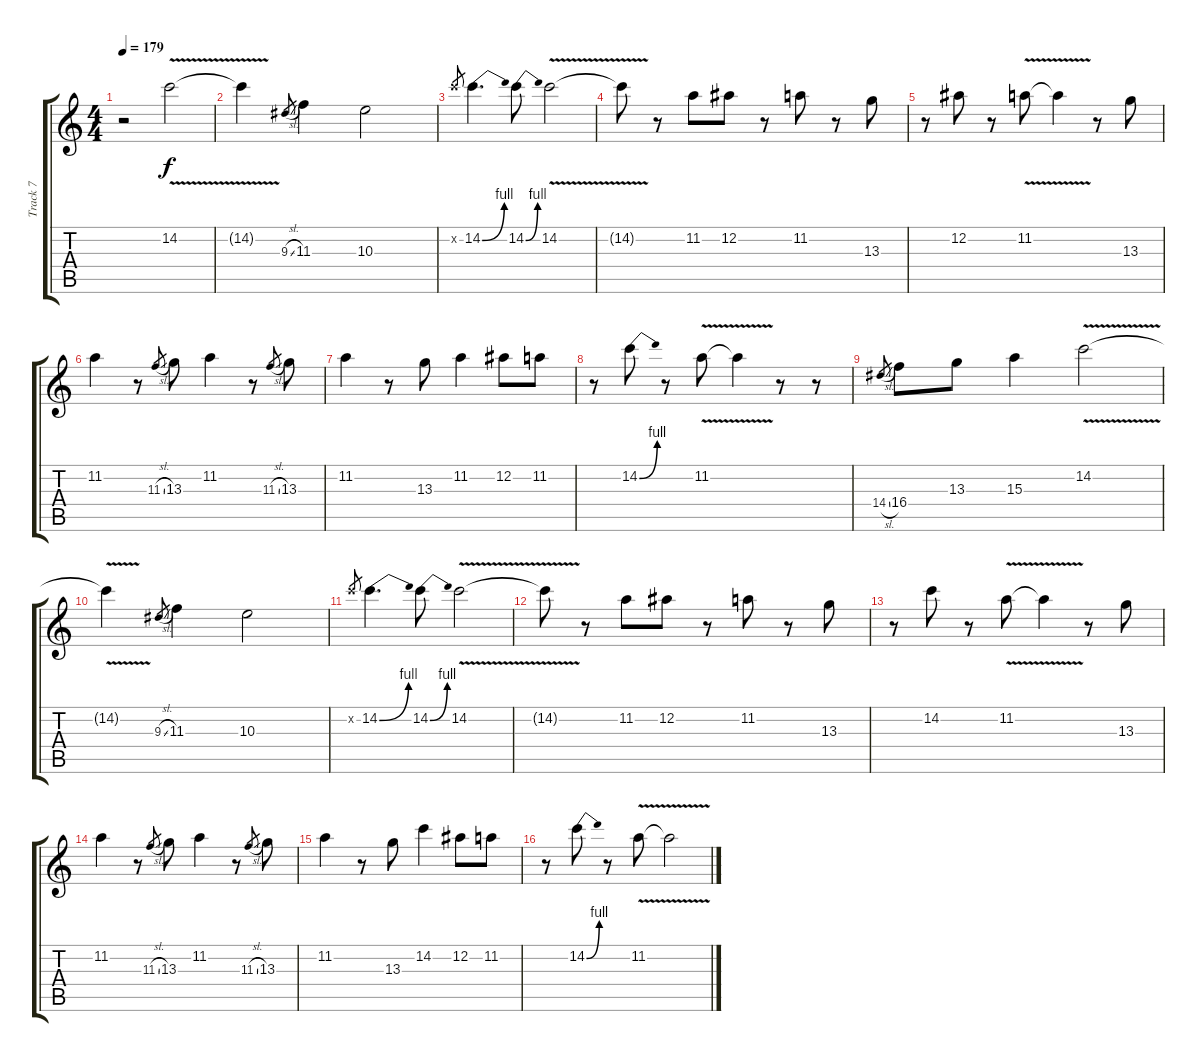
\track ("Track 7" "Track 7") {instrument overdrivenguitar}
\staff {score tabs}
\tuning (Eb4 Bb3 Gb3 Db3 Ab2 Eb2) {hide}
\ts (4 4)
\tempo 179
\clef g2
\ks c
r.2{dy f} 14.2{v}.2 |
14.2{t}.4 9.3{sl}.8{gr} 11.3.4 10.3.2 |
14.2{x}.8{gr} 14.2{be (bend 0 0 60 4)}.4{d} 14.2{be (bend 0 0 60 4)}.8 14.2{v}.2 |
14.2{t}.8 r.8 11.2.8 12.2.8 r.8 11.2.8 r.8 13.3.8 |
r.8 12.2.8 r.8 11.2{v}.8 11.2{t}.4 r.8 13.3.8 |
11.2.4 r.8 11.3{sl}.8{gr} 13.3.8 11.2.4 r.8 11.3{sl}.8{gr} 13.3.8 |
11.2.4 r.8 13.3.8 11.2.4 12.2.8 11.2.8 |
r.8 14.2{be (bend 0 0 60 4)}.8 r.8 11.2{v}.8 11.2{t}.4 r.8 r.8 |
14.4{sl}.8{gr} 16.4.8 13.3.8 15.3.4 14.2{v}.2 |
14.2{t}.4 9.3{sl}.8{gr} 11.3.4 10.3.2 |
14.2{x}.8{gr} 14.2{be (bend 0 0 60 4)}.4{d} 14.2{be (bend 0 0 60 4)}.8 14.2{v}.2 |
14.2{t}.8 r.8 11.2.8 12.2.8 r.8 11.2.8 r.8 13.3.8 |
r.8 14.2.8 r.8 11.2{v}.8 11.2{t}.4 r.8 13.3.8 |
11.2.4 r.8 11.3{sl}.8{gr} 13.3.8 11.2.4 r.8 11.3{sl}.8{gr} 13.3.8 |
11.2.4 r.8 13.3.8 14.2.4 12.2.8 11.2.8 |
r.8 14.2{be (bend 0 0 60 4)}.8 r.8 11.2{v}.8 11.2{t}.2
